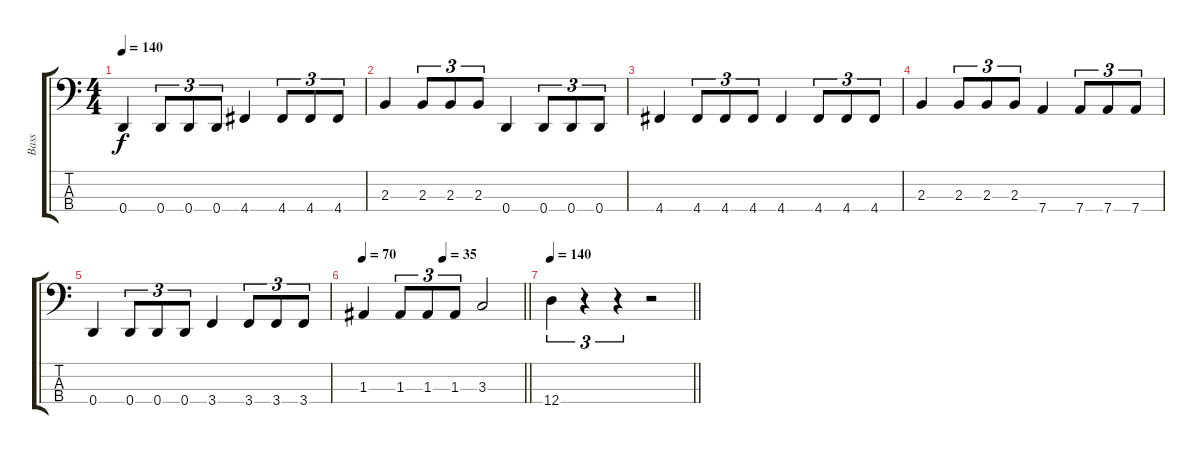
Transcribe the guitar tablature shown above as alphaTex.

\track ("Bass" "Bass") {instrument electricbassfinger}
\staff {score tabs}
\tuning (G2 D2 A1 D1) {hide}
\ts (4 4)
\tempo 140
\clef f4
\ks c
0.4.4{dy f} 0.4.8{tu (3 2)} 0.4.8{tu (3 2)} 0.4.8{tu (3 2)} 4.4.4 4.4.8{tu (3 2)} 4.4.8{tu (3 2)} 4.4.8{tu (3 2)} |
2.3.4 2.3.8{tu (3 2)} 2.3.8{tu (3 2)} 2.3.8{tu (3 2)} 0.4.4 0.4.8{tu (3 2)} 0.4.8{tu (3 2)} 0.4.8{tu (3 2)} |
4.4.4 4.4.8{tu (3 2)} 4.4.8{tu (3 2)} 4.4.8{tu (3 2)} 4.4.4 4.4.8{tu (3 2)} 4.4.8{tu (3 2)} 4.4.8{tu (3 2)} |
2.3.4 2.3.8{tu (3 2)} 2.3.8{tu (3 2)} 2.3.8{tu (3 2)} 7.4.4 7.4.8{tu (3 2)} 7.4.8{tu (3 2)} 7.4.8{tu (3 2)} |
0.4.4 0.4.8{tu (3 2)} 0.4.8{tu (3 2)} 0.4.8{tu (3 2)} 3.4.4 3.4.8{tu (3 2)} 3.4.8{tu (3 2)} 3.4.8{tu (3 2)} |
\tempo 70
\tempo (35 0.5)
\barLineRight lightlight
1.3.4 1.3.8{tu (3 2)} 1.3.8{tu (3 2)} 1.3.8{tu (3 2)} 3.3.2 |
\tempo 140
\barLineRight lightlight
12.4.4{tu (3 2)} r.4{tu (3 2)} r.4{tu (3 2)} r.2
